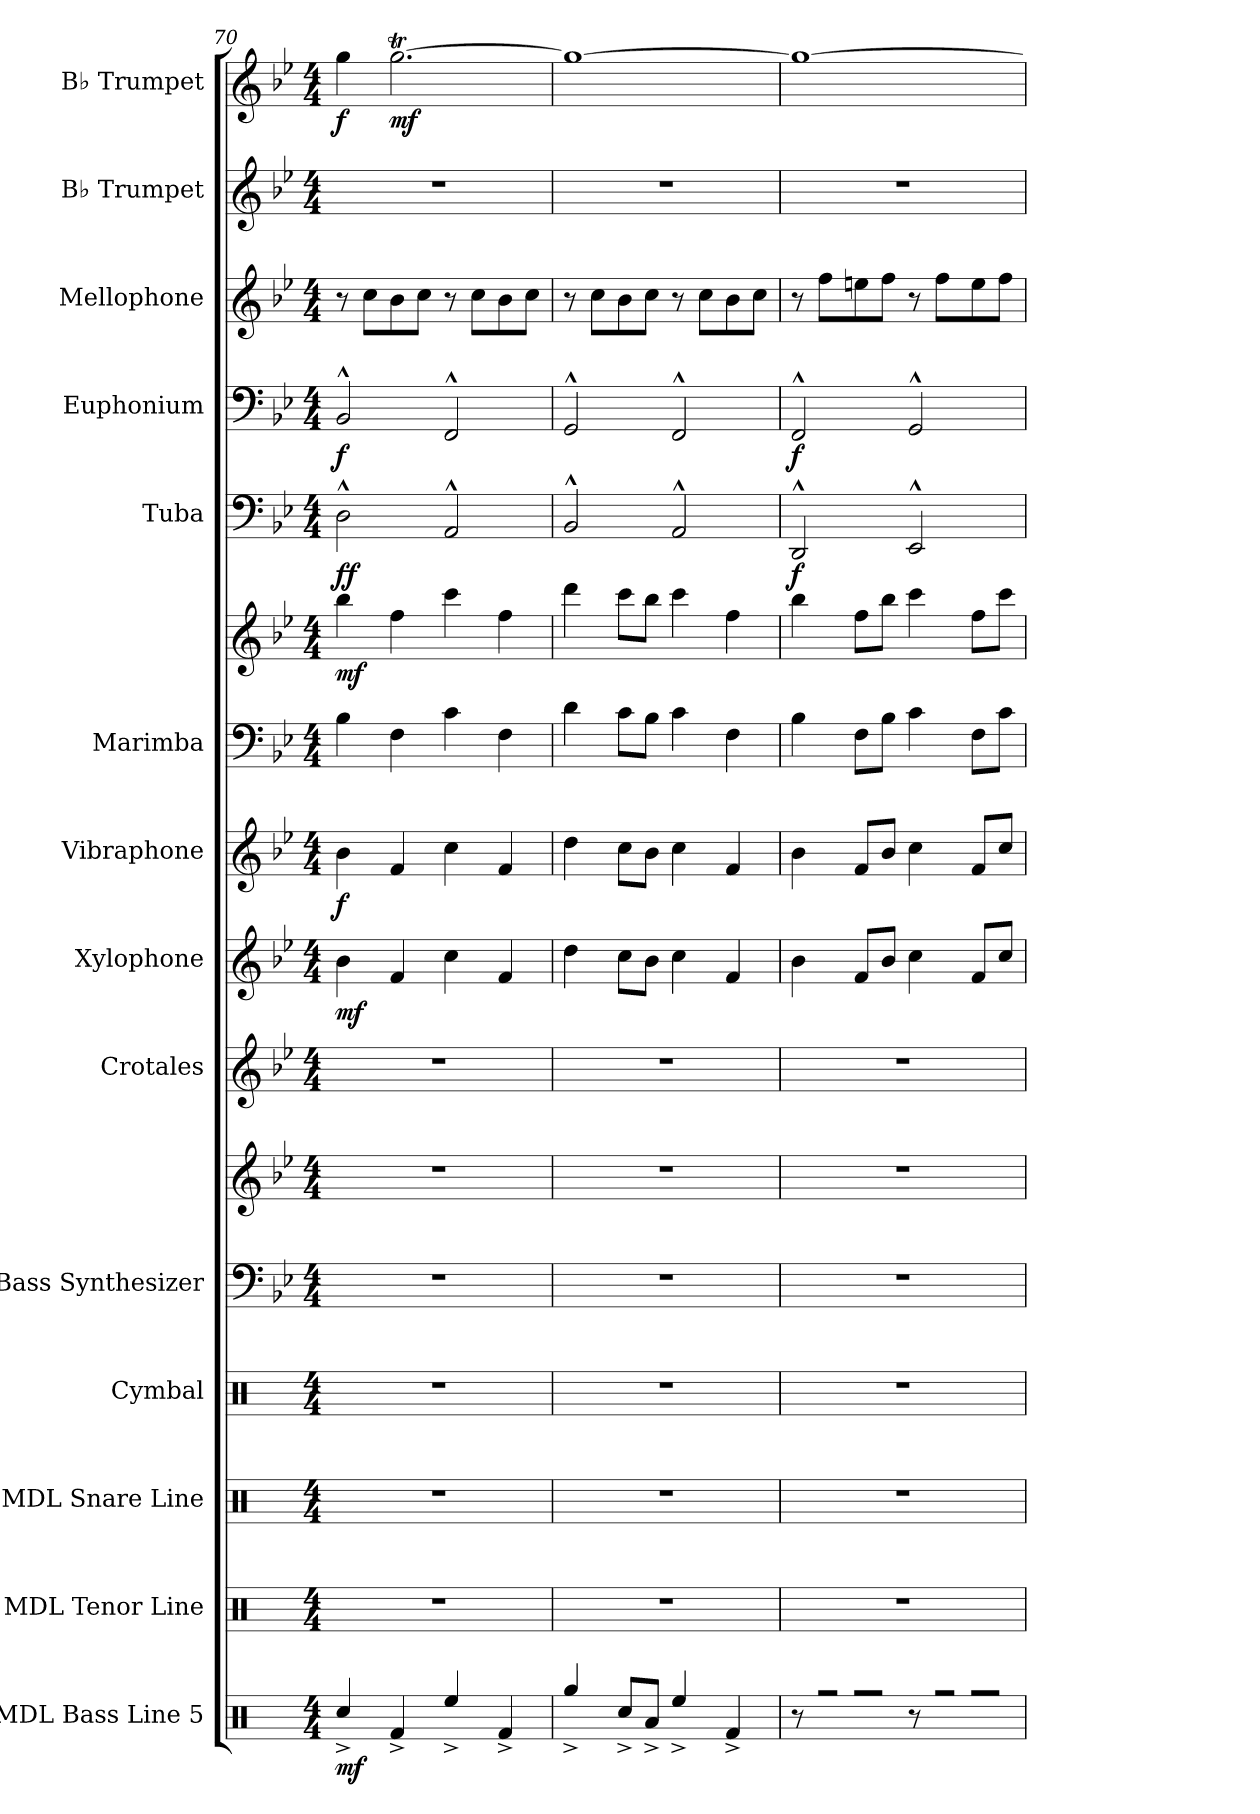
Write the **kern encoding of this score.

**kern	**dynam	**kern	**kern	**kern	**kern	**kern	**kern	**kern	**dynam	**kern	**dynam	**kern	**kern	**dynam	**kern	**dynam	**kern	**dynam	**kern	**kern	**kern	**dynam
*part14	*part14	*part13	*part12	*part11	*part10	*part10	*part9	*part8	*part8	*part7	*part7	*part6	*part6	*part6	*part5	*part5	*part4	*part4	*part3	*part2	*part1	*part1
*staff16	*staff16	*staff15	*staff14	*staff13	*staff12	*staff11	*staff10	*staff9	*staff9	*staff8	*staff8	*staff7	*staff6	*staff6/7	*staff5	*staff5	*staff4	*staff4	*staff3	*staff2	*staff1	*staff1
*I"MDL Bass Line 5	*	*I"MDL Tenor Line	*I"MDL Snare Line	*I"Cymbal	*I"Bass Synthesizer	*	*I"Crotales	*I"Xylophone	*	*I"Vibraphone	*	*I"Marimba	*	*	*I"Tuba	*	*I"Euphonium	*	*I"Mellophone	*I"B♭ Trumpet	*I"B♭ Trumpet	*
*I'B. L.	*	*I'T. L.	*I'S. L.	*I'Cym.	*I'Synth.	*	*I'Crot.	*I'Xyl.	*	*I'Vib.	*	*I'Mrm.	*	*	*I'Tba.	*	*I'Euph.	*	*I'Mello.	*I'B♭ Tpt.	*I'B♭ Tpt.	*
*clefX	*	*clefX	*clefX	*clefX	*clefF4	*clefG2	*clefG2	*clefG2	*	*clefG2	*	*clefF4	*clefG2	*	*clefF4	*	*clefF4	*	*clefG2	*clefG2	*clefG2	*
*	*	*	*	*	*	*	*ITrd-14c-24	*ITrd-7c-12	*	*	*	*	*	*	*	*	*	*	*ITrd4c7	*ITrd1c2	*ITrd1c2	*
*k[]	*	*k[]	*k[]	*k[]	*k[b-e-]	*k[b-e-]	*k[b-e-]	*k[b-e-]	*	*k[b-e-]	*	*k[b-e-]	*k[b-e-]	*	*k[b-e-]	*	*k[b-e-]	*	*k[b-e-a-]	*k[b-e-a-d-]	*k[b-e-a-d-]	*
*M4/4	*	*M4/4	*M4/4	*M4/4	*M4/4	*M4/4	*M4/4	*M4/4	*	*M4/4	*	*M4/4	*M4/4	*	*M4/4	*	*M4/4	*	*M4/4	*M4/4	*M4/4	*
=70	=70	=70	=70	=70	=70	=70	=70	=70	=70	=70	=70	=70	=70	=70	=70	=70	=70	=70	=70	=70	=70	=70
!	!LO:DY:b	!	!	!	!	!	!	!	!LO:DY:b	!	!LO:DY:b	!	!	!LO:DY:b	!	!LO:DY:b	!	!LO:DY:b	!	!	!	!LO:DY:b
4Rcc^/	mf	1r	1r	1r	1r	1r	1r	4bb-\	mf	4b-\	f	4B-\	4bb-\	mf	2D^^\	ff	2BB-^^/	f	8r	1r	4ff\	f
.	.	.	.	.	.	.	.	.	.	.	.	.	.	.	.	.	.	.	8f\L	.	.	.
!	!	!	!	!	!	!	!	!	!	!	!	!	!	!	!	!	!	!	!	!	!	!LO:DY:b
4Rf^/	.	.	.	.	.	.	.	4ff/	.	4f/	.	4F\	4ff\	.	.	.	.	.	8e-\	.	[2.ffT\	mf
.	.	.	.	.	.	.	.	.	.	.	.	.	.	.	.	.	.	.	8f\J	.	.	.
4Ree^/	.	.	.	.	.	.	.	4ccc\	.	4cc\	.	4c\	4ccc\	.	2AA^^/	.	2FF^^/	.	8r	.	.	.
.	.	.	.	.	.	.	.	.	.	.	.	.	.	.	.	.	.	.	8f\L	.	.	.
4Rf^/	.	.	.	.	.	.	.	4ff/	.	4f/	.	4F\	4ff\	.	.	.	.	.	8e-\	.	.	.
.	.	.	.	.	.	.	.	.	.	.	.	.	.	.	.	.	.	.	8f\J	.	.	.
!!LO:PB:g=z
=71	=71	=71	=71	=71	=71	=71	=71	=71	=71	=71	=71	=71	=71	=71	=71	=71	=71	=71	=71	=71	=71	=71
4Rgg^/	.	1r	1r	1r	1r	1r	1r	4ddd\	.	4dd\	.	4d\	4ddd\	.	2BB-^^/	.	2GG^^/	.	8r	1r	1ff_	.
.	.	.	.	.	.	.	.	.	.	.	.	.	.	.	.	.	.	.	8f\L	.	.	.
8Rcc^/L	.	.	.	.	.	.	.	8ccc\L	.	8cc\L	.	8c\L	8ccc\L	.	.	.	.	.	8e-\	.	.	.
8Ra^/J	.	.	.	.	.	.	.	8bb-\J	.	8b-\J	.	8B-\J	8bb-\J	.	.	.	.	.	8f\J	.	.	.
4Ree^/	.	.	.	.	.	.	.	4ccc\	.	4cc\	.	4c\	4ccc\	.	2AA^^/	.	2FF^^/	.	8r	.	.	.
.	.	.	.	.	.	.	.	.	.	.	.	.	.	.	.	.	.	.	8f\L	.	.	.
4Rf^/	.	.	.	.	.	.	.	4ff/	.	4f/	.	4F\	4ff\	.	.	.	.	.	8e-\	.	.	.
.	.	.	.	.	.	.	.	.	.	.	.	.	.	.	.	.	.	.	8f\J	.	.	.
=72	=72	=72	=72	=72	=72	=72	=72	=72	=72	=72	=72	=72	=72	=72	=72	=72	=72	=72	=72	=72	=72	=72
!	!	!	!	!	!	!	!	!	!	!	!	!	!	!	!	!LO:DY:b	!	!LO:DY:b	!	!	!	!
8r	.	1r	1r	1r	1r	1r	1r	4bb-\	.	4b-\	.	4B-\	4bb-\	.	2DD^^/	f	2FF^^/	f	8r	1r	1ff_	.
16R^/LL	.	.	.	.	.	.	.	.	.	.	.	.	.	.	.	.	.	.	8b-\L	.	.	.
16R/JJ	.	.	.	.	.	.	.	.	.	.	.	.	.	.	.	.	.	.	.	.	.	.
8R^/L	.	.	.	.	.	.	.	8ff/L	.	8f/L	.	8F\L	8ff\L	.	.	.	.	.	8an\	.	.	.
8R^/J	.	.	.	.	.	.	.	8bb-/J	.	8b-/J	.	8B-\J	8bb-\J	.	.	.	.	.	8b-\J	.	.	.
8r	.	.	.	.	.	.	.	4ccc\	.	4cc\	.	4c\	4ccc\	.	2EE-^^/	.	2GG^^/	.	8r	.	.	.
16R^/LL	.	.	.	.	.	.	.	.	.	.	.	.	.	.	.	.	.	.	8b-\L	.	.	.
16R/JJ	.	.	.	.	.	.	.	.	.	.	.	.	.	.	.	.	.	.	.	.	.	.
8R^/L	.	.	.	.	.	.	.	8ff/L	.	8f/L	.	8F\L	8ff\L	.	.	.	.	.	8a\	.	.	.
8R^/J	.	.	.	.	.	.	.	8ccc/J	.	8cc/J	.	8c\J	8ccc\J	.	.	.	.	.	8b-\J	.	.	.
=	=	=	=	=	=	=	=	=	=	=	=	=	=	=	=	=	=	=	=	=	=	=
*-	*-	*-	*-	*-	*-	*-	*-	*-	*-	*-	*-	*-	*-	*-	*-	*-	*-	*-	*-	*-	*-	*-
